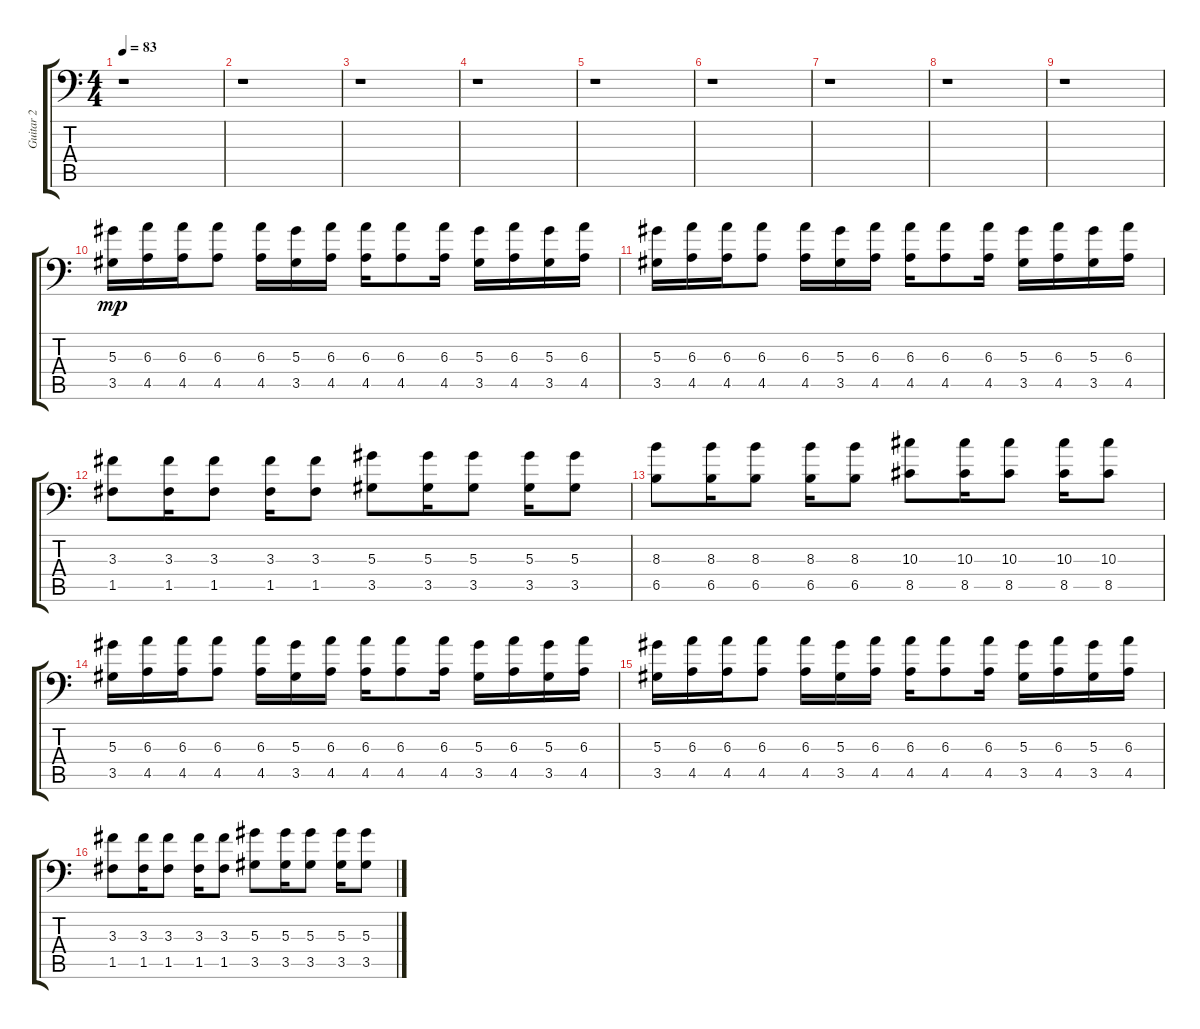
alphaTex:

\track ("Guitar 2" "Guitar 2") {instrument electricguitarjazz}
\staff {score tabs}
\tuning (C4 G3 Eb3 Bb2 F2 Bb1) {hide}
\ts (4 4)
\tempo 83
\clef f4
\ks c
r.1{dy mp} |
r.1 |
r.1 |
r.1 |
r.1 |
r.1 |
r.1 |
r.1 |
r.1 |
(5.3 3.5).16 (6.3 4.5).16 (6.3 4.5).16 (6.3 4.5).8 (6.3 4.5).16 (5.3 3.5).16 (6.3 4.5).16 (6.3 4.5).16 (6.3 4.5).8 (6.3 4.5).16 (5.3 3.5).16 (6.3 4.5).16 (5.3 3.5).16 (6.3 4.5).16 |
(5.3 3.5).16 (6.3 4.5).16 (6.3 4.5).16 (6.3 4.5).8 (6.3 4.5).16 (5.3 3.5).16 (6.3 4.5).16 (6.3 4.5).16 (6.3 4.5).8 (6.3 4.5).16 (5.3 3.5).16 (6.3 4.5).16 (5.3 3.5).16 (6.3 4.5).16 |
(3.3 1.5).8 (3.3 1.5).16 (3.3 1.5).8 (3.3 1.5).16 (3.3 1.5).8 (5.3 3.5).8 (5.3 3.5).16 (5.3 3.5).8 (5.3 3.5).16 (5.3 3.5).8 |
(8.3 6.5).8 (8.3 6.5).16 (8.3 6.5).8 (8.3 6.5).16 (8.3 6.5).8 (10.3 8.5).8 (10.3 8.5).16 (10.3 8.5).8 (10.3 8.5).16 (10.3 8.5).8 |
(5.3 3.5).16 (6.3 4.5).16 (6.3 4.5).16 (6.3 4.5).8 (6.3 4.5).16 (5.3 3.5).16 (6.3 4.5).16 (6.3 4.5).16 (6.3 4.5).8 (6.3 4.5).16 (5.3 3.5).16 (6.3 4.5).16 (5.3 3.5).16 (6.3 4.5).16 |
(5.3 3.5).16 (6.3 4.5).16 (6.3 4.5).16 (6.3 4.5).8 (6.3 4.5).16 (5.3 3.5).16 (6.3 4.5).16 (6.3 4.5).16 (6.3 4.5).8 (6.3 4.5).16 (5.3 3.5).16 (6.3 4.5).16 (5.3 3.5).16 (6.3 4.5).16 |
(3.3 1.5).8 (3.3 1.5).16 (3.3 1.5).8 (3.3 1.5).16 (3.3 1.5).8 (5.3 3.5).8 (5.3 3.5).16 (5.3 3.5).8 (5.3 3.5).16 (5.3 3.5).8
